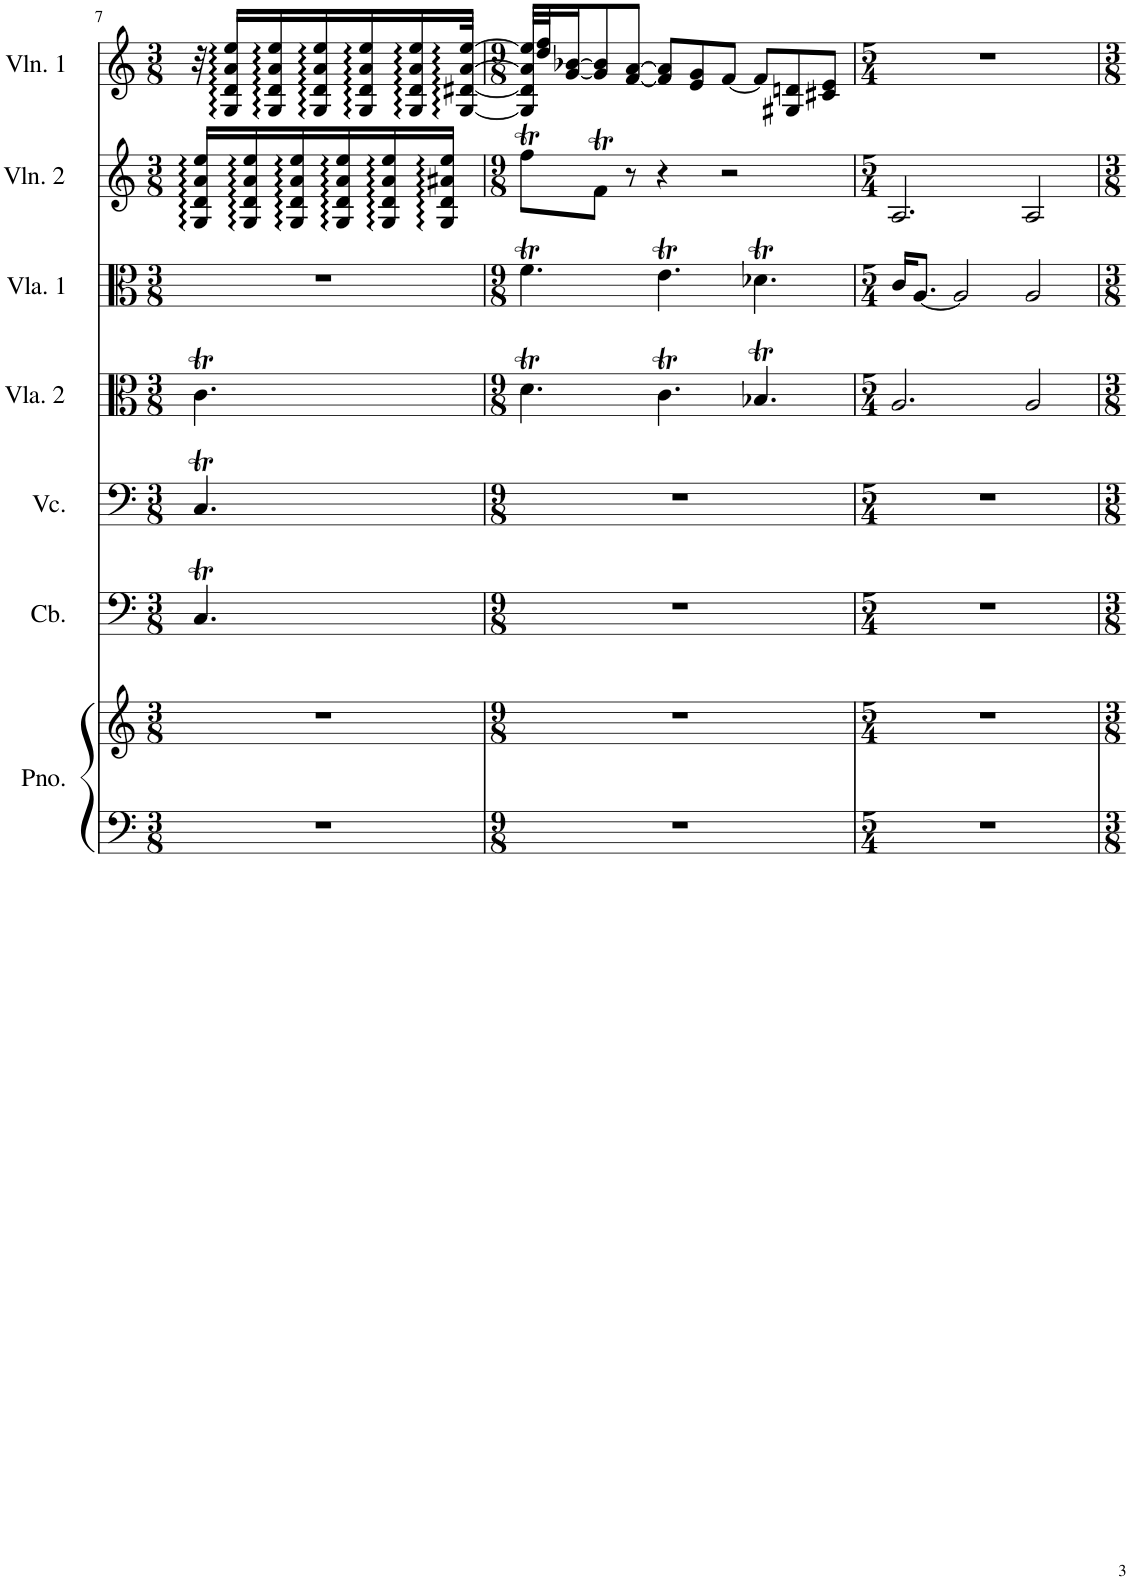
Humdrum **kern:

**kern	**kern	**kern	**kern	**kern	**kern	**kern	**kern
*part7	*part7	*part6	*part5	*part4	*part3	*part2	*part1
*staff8	*staff7	*staff6	*staff5	*staff4	*staff3	*staff2	*staff1
*I"Piano	*	*I"Kontrabasso	*I"Viulusello	*I"Viola 2	*I"Viola 1	*I"Viulu 2	*I"Viulu 1
*I'Pno.	*	*	*	*I'Vla. 2	*I'Vla. 1	*	*
!!LO:PB:g=z
*clefF4	*clefG2	*clefF4	*clefF4	*clefC3	*clefC3	*clefG2	*clefG2
*	*	*Trd7c12	*	*	*	*	*
*k[]	*k[]	*k[]	*k[]	*k[]	*k[]	*k[]	*k[]
*M3/8	*M3/8	*M3/8	*M3/8	*M3/8	*M3/8	*M3/8	*M3/8
=7	=7	=7	=7	=7	=7	=7	=7
4.r	4.r	4.CT/	4.CT/	4.cT\	4.r	16G/ 16d/ 16a/ 16ee/LL	32r
.	.	.	.	.	.	.	16G/ 16d/ 16a/ 16ee/LL
.	.	.	.	.	.	16G/ 16d/ 16a/ 16ee/	.
.	.	.	.	.	.	.	16G/ 16d/ 16a/ 16ee/
.	.	.	.	.	.	16G/ 16d/ 16a/ 16ee/	.
.	.	.	.	.	.	.	16G/ 16d/ 16a/ 16ee/
.	.	.	.	.	.	16G/ 16d/ 16a/ 16ee/	.
.	.	.	.	.	.	.	16G/ 16d/ 16a/ 16ee/
.	.	.	.	.	.	16G/ 16d/ 16a/ 16ee/	.
.	.	.	.	.	.	.	16G/ 16d/ 16a/ 16ee/
.	.	.	.	.	.	16G/ 16d/ 16a#X/ 16ee/JJ	.
.	.	.	.	.	.	.	[32G/ [32d#X/ [32a/ [32ee/JJk
=8	=8	=8	=8	=8	=8	=8	=8
*M9/8	*M9/8	*M9/8	*M9/8	*M9/8	*M9/8	*M9/8	*M9/8
8%9r	8%9r	8%9r	8%9r	4.dT\	4.fT\	8ffT\L	32G/] 32d#/] 32a/] 32ee/]LLL
.	.	.	.	.	.	.	32dd/ 32ff/J
.	.	.	.	.	.	.	[16g/ [16b-X/J
.	.	.	.	.	.	8fT\J	8g/] 8b-/]
.	.	.	.	.	.	8r	[8f/ [8a/J
.	.	.	.	4.cT\	4.et\	4r	8f/] 8a/]L
.	.	.	.	.	.	.	8e/ 8g/
.	.	.	.	.	.	2r	[8f/J
.	.	.	.	4.B-XT/	4.d-XT\	.	8f/L]
.	.	.	.	.	.	.	8G#X/ 8dn/
.	.	.	.	.	.	.	8c#X/ 8e/J
=9	=9	=9	=9	=9	=9	=9	=9
*M5/4	*M5/4	*M5/4	*M5/4	*M5/4	*M5/4	*M5/4	*M5/4
4%5r	4%5r	4%5r	4%5r	2.A/	16c/KL	2.A/	4%5r
.	.	.	.	.	[8.A/J	.	.
.	.	.	.	.	2A/]	.	.
.	.	.	.	2A/	2A/	2A/	.
=	=	=	=	=	=	=	=
*-	*-	*-	*-	*-	*-	*-	*-
